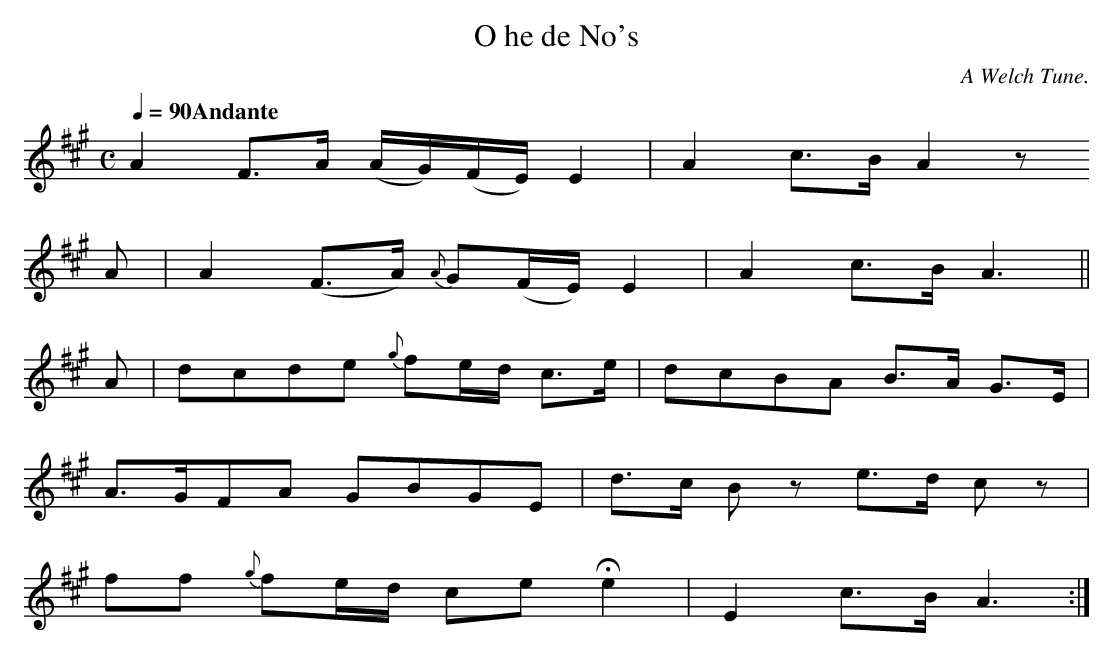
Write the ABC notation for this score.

X:1
T:O he de No's
C:A Welch Tune.
M:C
L:1/8
Q:1/4=90 "Andante"
K:A
  A2 F>A     (A/G/)(F/E/) E2 |A2  c>B A2  z
A|A2(F>A) {A}G(F/E/)    E2 |A2  c>B A3    ||
A|dcde     {g}fe/d/       c>e|dcBA    B>A G>E|
  A>GFA       GBGE           |d>c Bz  e>d cz |
  ff {g}fe/d/ ce         He2 |E2  c>B A3    :|
